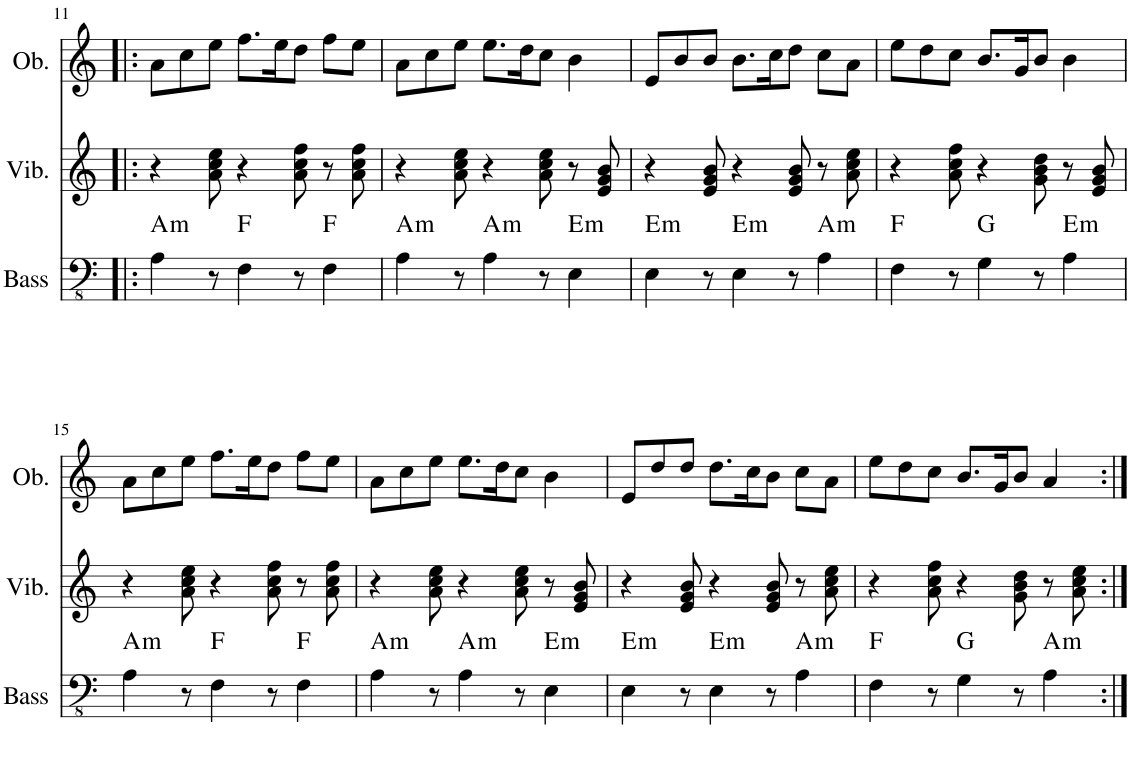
**kern	**harte	**kern	**kern
*part3	*part3	*part2	*part1
*staff3	*	*staff2	*staff1
*I"Akustischer Bass	*	*I"Vibraphon	*I"Oboe
*I'Bass	*	*I'Vib.	*I'Ob.
!!LO:PB:g=z
*clefFv4	*	*clefG2	*clefG2
*k[]	*	*k[]	*k[]
*M8/8	*	*M8/8	*M8/8
=11!|:	=11!|:	=11!|:	=11!|:
!	!LO:H:kt=m	!	!
4AA\	A:min	4r	8a\L
.	.	.	8cc\
8r	.	8a\ 8cc\ 8ee\	8ee\J
4FF\	F:maj	4r	8.ff\L
.	.	.	16ee\K
8r	.	8a\ 8cc\ 8ff\	8dd\J
4FF\	F:maj	8r	8ff\L
.	.	8a\ 8cc\ 8ff\	8ee\J
=12	=12	=12	=12
!	!LO:H:kt=m	!	!
4AA\	A:min	4r	8a\L
.	.	.	8cc\
8r	.	8a\ 8cc\ 8ee\	8ee\J
!	!LO:H:kt=m	!	!
4AA\	A:min	4r	8.ee\L
.	.	.	16dd\K
8r	.	8a\ 8cc\ 8ee\	8cc\J
!	!LO:H:kt=m	!	!
4EE\	E:min	8r	4b\
.	.	8e/ 8g/ 8b/	.
=13	=13	=13	=13
!	!LO:H:kt=m	!	!
4EE\	E:min	4r	8e/L
.	.	.	8b/
8r	.	8e/ 8g/ 8b/	8b/J
!	!LO:H:kt=m	!	!
4EE\	E:min	4r	8.b\L
.	.	.	16cc\K
8r	.	8e/ 8g/ 8b/	8dd\J
!	!LO:H:kt=m	!	!
4AA\	A:min	8r	8cc\L
.	.	8a\ 8cc\ 8ee\	8a\J
=14	=14	=14	=14
4FF\	F:maj	4r	8ee\L
.	.	.	8dd\
8r	.	8a\ 8cc\ 8ff\	8cc\J
4GG\	G:maj	4r	8.b/L
.	.	.	16g/K
8r	.	8g\ 8b\ 8dd\	8b/J
!	!LO:H:kt=m	!	!
4AA\	E:min	8r	4b\
.	.	8e/ 8g/ 8b/	.
!!LO:LB:g=z
=15	=15	=15	=15
!	!LO:H:kt=m	!	!
4AA\	A:min	4r	8a\L
.	.	.	8cc\
8r	.	8a\ 8cc\ 8ee\	8ee\J
4FF\	F:maj	4r	8.ff\L
.	.	.	16ee\K
8r	.	8a\ 8cc\ 8ff\	8dd\J
4FF\	F:maj	8r	8ff\L
.	.	8a\ 8cc\ 8ff\	8ee\J
=16	=16	=16	=16
!	!LO:H:kt=m	!	!
4AA\	A:min	4r	8a\L
.	.	.	8cc\
8r	.	8a\ 8cc\ 8ee\	8ee\J
!	!LO:H:kt=m	!	!
4AA\	A:min	4r	8.ee\L
.	.	.	16dd\K
8r	.	8a\ 8cc\ 8ee\	8cc\J
!	!LO:H:kt=m	!	!
4EE\	E:min	8r	4b\
.	.	8e/ 8g/ 8b/	.
=17	=17	=17	=17
!	!LO:H:kt=m	!	!
4EE\	E:min	4r	8e/L
.	.	.	8dd/
8r	.	8e/ 8g/ 8b/	8dd/J
!	!LO:H:kt=m	!	!
4EE\	E:min	4r	8.dd\L
.	.	.	16cc\K
8r	.	8e/ 8g/ 8b/	8b\J
!	!LO:H:kt=m	!	!
4AA\	A:min	8r	8cc\L
.	.	8a\ 8cc\ 8ee\	8a\J
=18	=18	=18	=18
4FF\	F:maj	4r	8ee\L
.	.	.	8dd\
8r	.	8a\ 8cc\ 8ff\	8cc\J
4GG\	G:maj	4r	8.b/L
.	.	.	16g/K
8r	.	8g\ 8b\ 8dd\	8b/J
!	!LO:H:kt=m	!	!
4AA\	A:min	8r	4a/
.	.	8a\ 8cc\ 8ee\	.
=:|!	=:|!	=:|!	=:|!
*-	*-	*-	*-
